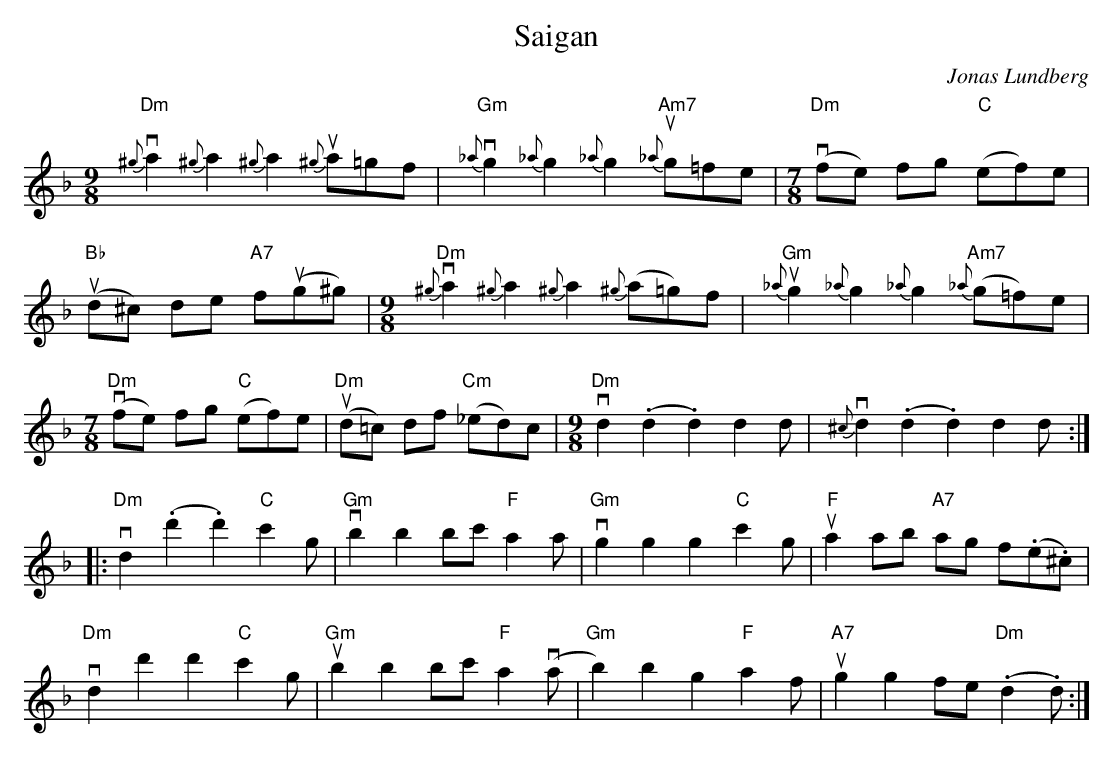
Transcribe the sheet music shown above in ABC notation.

X:1
T: Saigan
C: Jonas Lundberg
M: 9/8
L: 1/4
K: Dm
"Dm"{^g}va {^g}a {^g}a {^g}ua/=g/f/ | "Gm"{_a}vg {_a}g {_a}g "Am7"{_a}ug/=f/e/ |[M:7/8] "Dm"(vf/e/) f/g/ "C"(e/f/)e/ |
"Bb"(ud/^c/) d/e/ "A7"f/(ug/^g/) |[M:9/8] "Dm"{^g}va {^g}a {^g}a {^g}(a/=g/)f/ | "Gm"{_a}ug {_a}g {_a}g "Am7"{_a}(g/=f/)e/ |
[M:7/8] "Dm"(vf/e/) f/g/ "C"(e/f/)e/ | "Dm"(ud/=c/) d/f/ "Cm"(_e/d/)c/ |[M:9/8] "Dm"vd (.d .d) d d/ | v{^c}d (.d .d) d d/:|
|:"Dm"vd (.d' .d') "C"c' g/ | "Gm"vb b b/c'/ "F"a a/ | "Gm"vg g g "C"c' g/ | "F"ua a/b/ "A7"a/g/ f/(.e/.^c/) |
"Dm"vd d' d' "C"c' g/ | "Gm"ub b b/c'/ "F"a (va/ |"Gm"b) b g "F"a f/ | "A7"ug g f/e/ "Dm"(.d .d/):|
